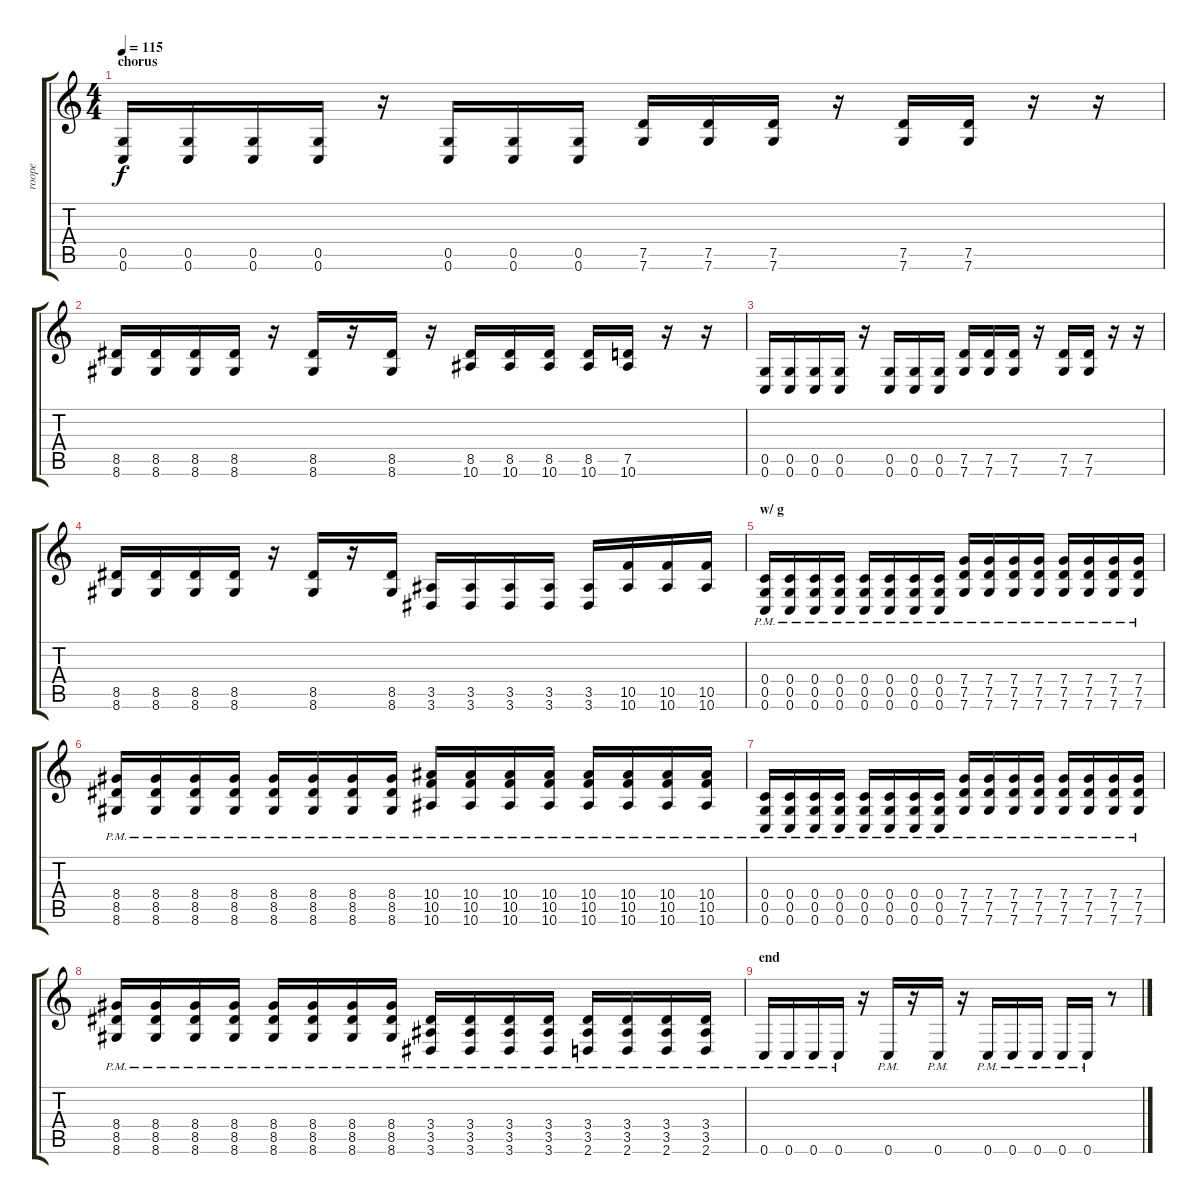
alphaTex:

\track ("roope" "roope") {instrument distortionguitar}
\staff {score tabs}
\tuning (D4 A3 F3 C3 G2 C2) {hide}
\ts (4 4)
\section ("" "chorus")
\tempo 115
\clef g2
\ks c
(0.5 0.6).16{dy f} (0.5 0.6).16 (0.5 0.6).16 (0.5 0.6).16 r.16 (0.5 0.6).16 (0.5 0.6).16 (0.5 0.6).16 (7.5 7.6).16 (7.5 7.6).16 (7.5 7.6).16 r.16 (7.5 7.6).16 (7.5 7.6).16 r.16 r.16 |
(8.5 8.6).16 (8.5 8.6).16 (8.5 8.6).16 (8.5 8.6).16 r.16 (8.5 8.6).16 r.16 (8.5 8.6).16 r.16 (8.5 10.6).16 (8.5 10.6).16 (8.5 10.6).16 (8.5 10.6).16 (7.5 10.6).16 r.16 r.16 |
(0.5 0.6).16 (0.5 0.6).16 (0.5 0.6).16 (0.5 0.6).16 r.16 (0.5 0.6).16 (0.5 0.6).16 (0.5 0.6).16 (7.5 7.6).16 (7.5 7.6).16 (7.5 7.6).16 r.16 (7.5 7.6).16 (7.5 7.6).16 r.16 r.16 |
(8.5 8.6).16 (8.5 8.6).16 (8.5 8.6).16 (8.5 8.6).16 r.16 (8.5 8.6).16 r.16 (8.5 8.6).16 (3.5 3.6).16 (3.5 3.6).16 (3.5 3.6).16 (3.5 3.6).16 (3.5 3.6).16 (10.5 10.6).16 (10.5 10.6).16 (10.5 10.6).16 |
\section ("" "w/ g")
(0.4{pm} 0.5{pm} 0.6{pm}).16 (0.4{pm} 0.5{pm} 0.6{pm}).16 (0.4{pm} 0.5{pm} 0.6{pm}).16 (0.4{pm} 0.5{pm} 0.6{pm}).16 (0.4{pm} 0.5{pm} 0.6{pm}).16 (0.4{pm} 0.5{pm} 0.6{pm}).16 (0.4{pm} 0.5{pm} 0.6{pm}).16 (0.4{pm} 0.5{pm} 0.6{pm}).16 (7.4{pm} 7.5{pm} 7.6{pm}).16 (7.4{pm} 7.5{pm} 7.6{pm}).16 (7.4{pm} 7.5{pm} 7.6{pm}).16 (7.4{pm} 7.5{pm} 7.6{pm}).16 (7.4{pm} 7.5{pm} 7.6{pm}).16 (7.4{pm} 7.5{pm} 7.6{pm}).16 (7.4{pm} 7.5{pm} 7.6{pm}).16 (7.4{pm} 7.5{pm} 7.6{pm}).16 |
(8.4{pm} 8.5{pm} 8.6{pm}).16 (8.4{pm} 8.5{pm} 8.6{pm}).16 (8.4{pm} 8.5{pm} 8.6{pm}).16 (8.4{pm} 8.5{pm} 8.6{pm}).16 (8.4{pm} 8.5{pm} 8.6{pm}).16 (8.4{pm} 8.5{pm} 8.6{pm}).16 (8.4{pm} 8.5{pm} 8.6{pm}).16 (8.4{pm} 8.5{pm} 8.6{pm}).16 (10.4{pm} 10.5{pm} 10.6{pm}).16 (10.4{pm} 10.5{pm} 10.6{pm}).16 (10.4{pm} 10.5{pm} 10.6{pm}).16 (10.4{pm} 10.5{pm} 10.6{pm}).16 (10.4{pm} 10.5{pm} 10.6{pm}).16 (10.4{pm} 10.5{pm} 10.6{pm}).16 (10.4{pm} 10.5{pm} 10.6{pm}).16 (10.4{pm} 10.5{pm} 10.6{pm}).16 |
(0.4{pm} 0.5{pm} 0.6{pm}).16 (0.4{pm} 0.5{pm} 0.6{pm}).16 (0.4{pm} 0.5{pm} 0.6{pm}).16 (0.4{pm} 0.5{pm} 0.6{pm}).16 (0.4{pm} 0.5{pm} 0.6{pm}).16 (0.4{pm} 0.5{pm} 0.6{pm}).16 (0.4{pm} 0.5{pm} 0.6{pm}).16 (0.4{pm} 0.5{pm} 0.6{pm}).16 (7.4{pm} 7.5{pm} 7.6{pm}).16 (7.4{pm} 7.5{pm} 7.6{pm}).16 (7.4{pm} 7.5{pm} 7.6{pm}).16 (7.4{pm} 7.5{pm} 7.6{pm}).16 (7.4{pm} 7.5{pm} 7.6{pm}).16 (7.4{pm} 7.5{pm} 7.6{pm}).16 (7.4{pm} 7.5{pm} 7.6{pm}).16 (7.4{pm} 7.5{pm} 7.6{pm}).16 |
(8.4{pm} 8.5{pm} 8.6{pm}).16 (8.4{pm} 8.5{pm} 8.6{pm}).16 (8.4{pm} 8.5{pm} 8.6{pm}).16 (8.4{pm} 8.5{pm} 8.6{pm}).16 (8.4{pm} 8.5{pm} 8.6{pm}).16 (8.4{pm} 8.5{pm} 8.6{pm}).16 (8.4{pm} 8.5{pm} 8.6{pm}).16 (8.4{pm} 8.5{pm} 8.6{pm}).16 (3.4{pm} 3.5{pm} 3.6{pm}).16 (3.4{pm} 3.5{pm} 3.6{pm}).16 (3.4{pm} 3.5{pm} 3.6{pm}).16 (3.4{pm} 3.5{pm} 3.6{pm}).16 (3.4{pm} 3.5{pm} 2.6{pm}).16 (3.4{pm} 3.5{pm} 2.6{pm}).16 (3.4{pm} 3.5{pm} 2.6{pm}).16 (3.4{pm} 3.5{pm} 2.6{pm}).16 |
\section ("" "end")
0.6{pm}.16 0.6{pm}.16 0.6{pm}.16 0.6{pm}.16 r.16 0.6{pm}.16 r.16 0.6{pm}.16 r.16 0.6{pm}.16 0.6{pm}.16 0.6{pm}.16 0.6{pm}.16 0.6{pm}.16 r.8
